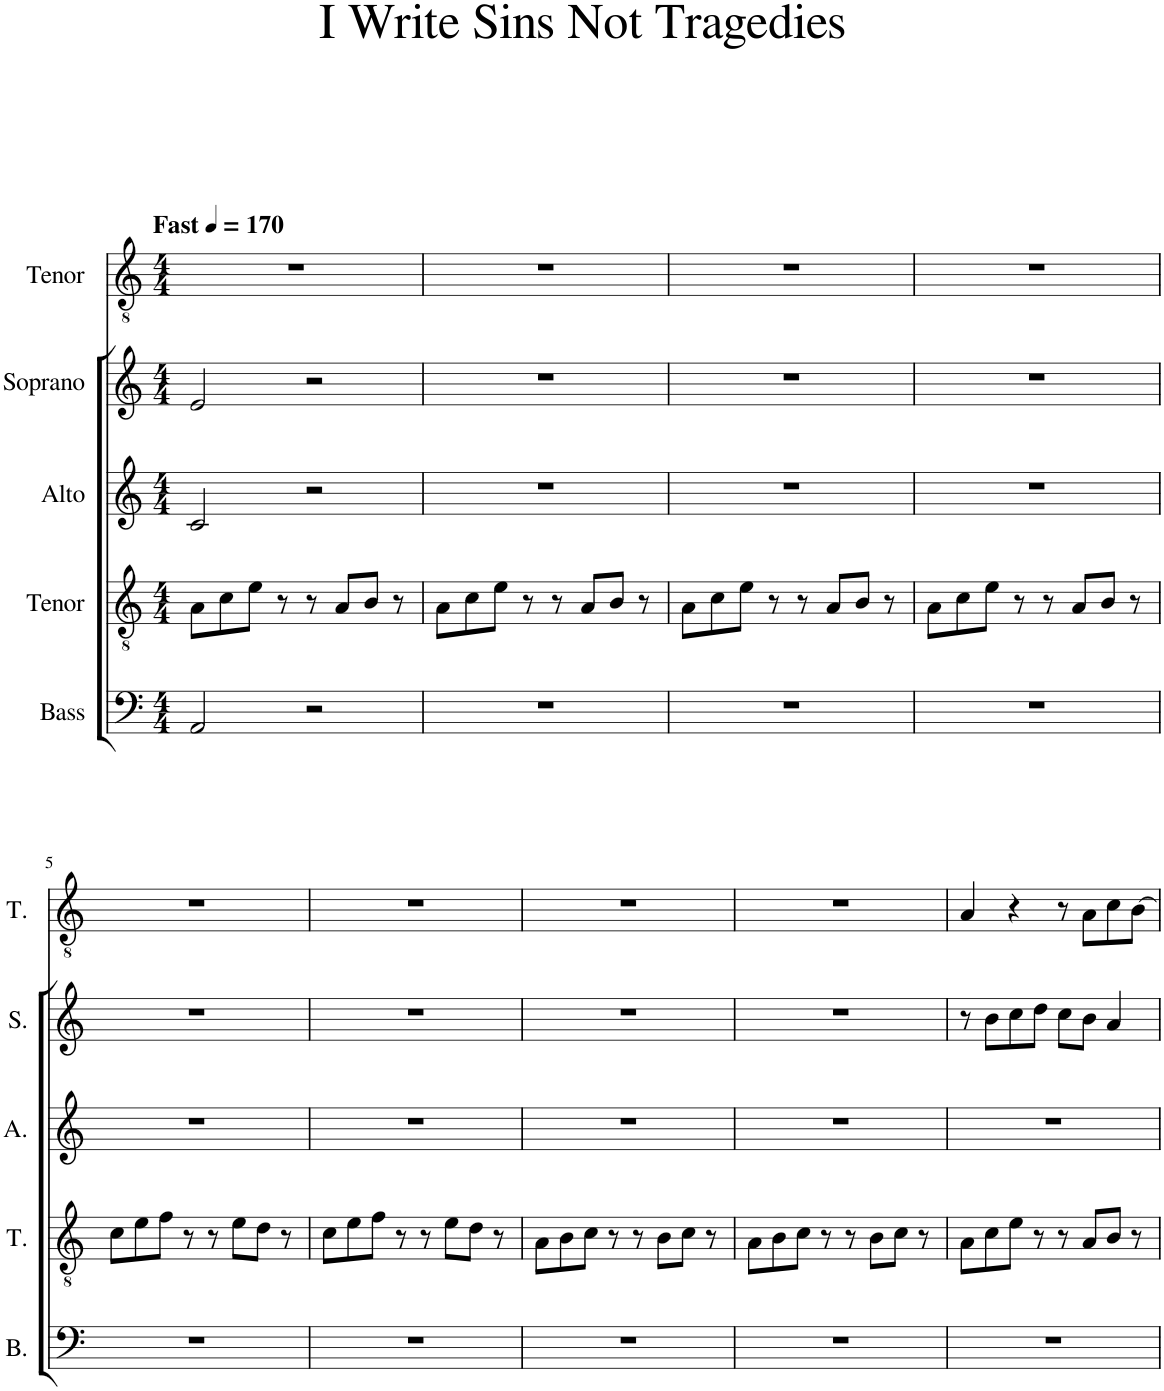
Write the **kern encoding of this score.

**kern	**kern	**kern	**kern	**kern
*part5	*part4	*part3	*part2	*part1
*staff5	*staff4	*staff3	*staff2	*staff1
*I"Bass	*I"Tenor	*I"Alto	*I"Soprano	*I"Tenor
*I'B.	*I'T.	*I'A.	*I'S.	*I'T.
*clefF4	*clefGv2	*clefG2	*clefG2	*clefGv2
*k[]	*k[]	*k[]	*k[]	*k[]
*M4/4	*M4/4	*M4/4	*M4/4	*M4/4
*MM170	*MM170	*MM170	*MM170	*MM170
=1	=1	=1	=1	=1
!	!	!	!	!LO:TX:a:B:t=Fast
2AA/	8A\L	2c/	2e/	1r
.	8c\	.	.	.
.	8e\J	.	.	.
.	8r	.	.	.
2r	8r	2r	2r	.
.	8A/L	.	.	.
.	8B/J	.	.	.
.	8r	.	.	.
=2	=2	=2	=2	=2
1r	8A\L	1r	1r	1r
.	8c\	.	.	.
.	8e\J	.	.	.
.	8r	.	.	.
.	8r	.	.	.
.	8A/L	.	.	.
.	8B/J	.	.	.
.	8r	.	.	.
=3	=3	=3	=3	=3
1r	8A\L	1r	1r	1r
.	8c\	.	.	.
.	8e\J	.	.	.
.	8r	.	.	.
.	8r	.	.	.
.	8A/L	.	.	.
.	8B/J	.	.	.
.	8r	.	.	.
=4	=4	=4	=4	=4
1r	8A\L	1r	1r	1r
.	8c\	.	.	.
.	8e\J	.	.	.
.	8r	.	.	.
.	8r	.	.	.
.	8A/L	.	.	.
.	8B/J	.	.	.
.	8r	.	.	.
!!LO:LB:g=z
=5	=5	=5	=5	=5
1r	8c\L	1r	1r	1r
.	8e\	.	.	.
.	8f\J	.	.	.
.	8r	.	.	.
.	8r	.	.	.
.	8e\L	.	.	.
.	8d\J	.	.	.
.	8r	.	.	.
=6	=6	=6	=6	=6
1r	8c\L	1r	1r	1r
.	8e\	.	.	.
.	8f\J	.	.	.
.	8r	.	.	.
.	8r	.	.	.
.	8e\L	.	.	.
.	8d\J	.	.	.
.	8r	.	.	.
=7	=7	=7	=7	=7
1r	8A\L	1r	1r	1r
.	8B\	.	.	.
.	8c\J	.	.	.
.	8r	.	.	.
.	8r	.	.	.
.	8B\L	.	.	.
.	8c\J	.	.	.
.	8r	.	.	.
=8	=8	=8	=8	=8
1r	8A\L	1r	1r	1r
.	8B\	.	.	.
.	8c\J	.	.	.
.	8r	.	.	.
.	8r	.	.	.
.	8B\L	.	.	.
.	8c\J	.	.	.
.	8r	.	.	.
=9	=9	=9	=9	=9
1r	8A\L	1r	8r	4A/
.	8c\	.	8b\L	.
.	8e\J	.	8cc\	4r
.	8r	.	8dd\J	.
.	8r	.	8cc\L	8r
.	8A/L	.	8b\J	8A\L
.	8B/J	.	4a/	8c\
.	8r	.	.	[8B\J
=	=	=	=	=
*-	*-	*-	*-	*-
